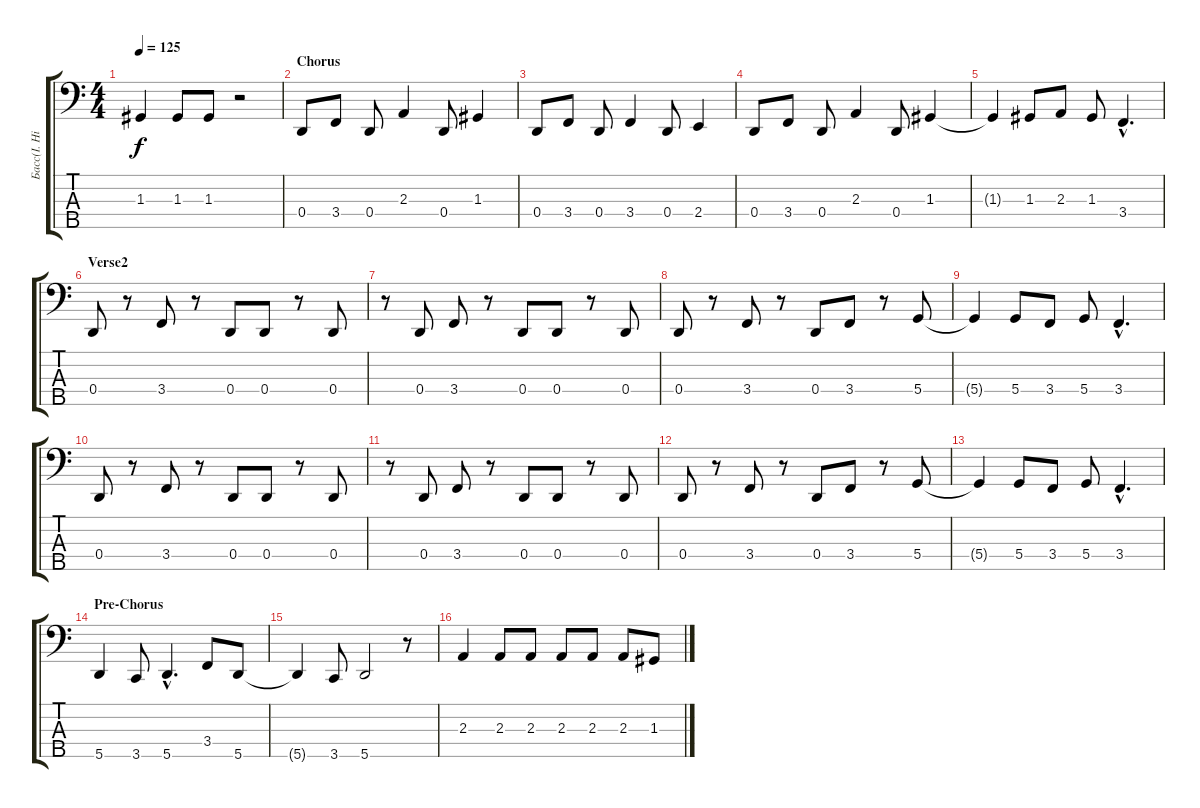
\track ("Басс(I. Hill)" "Басс(I. Hi") {instrument electricbasspick}
\staff {score tabs}
\tuning (F2 C2 G1 D1 A0) {hide}
\ts (4 4)
\tempo 125
\clef f4
\ks c
1.3{t}.4{dy f} 1.3.8 1.3.8 r.2 |
\section ("" "Chorus")
0.4.8 3.4.8 0.4.8 2.3.4 0.4.8 1.3.4 |
0.4.8 3.4.8 0.4.8 3.4.4 0.4.8 2.4.4 |
0.4.8 3.4.8 0.4.8 2.3.4 0.4.8 1.3.4 |
1.3{t}.4 1.3.8 2.3.8 1.3.8 3.4{hac}.4{d} |
\section ("" "Verse2")
0.4.8 r.8 3.4.8 r.8 0.4.8 0.4.8 r.8 0.4.8 |
r.8 0.4.8 3.4.8 r.8 0.4.8 0.4.8 r.8 0.4.8 |
0.4.8 r.8 3.4.8 r.8 0.4.8 3.4.8 r.8 5.4.8 |
5.4{t}.4 5.4.8 3.4.8 5.4.8 3.4{hac}.4{d} |
0.4.8 r.8 3.4.8 r.8 0.4.8 0.4.8 r.8 0.4.8 |
r.8 0.4.8 3.4.8 r.8 0.4.8 0.4.8 r.8 0.4.8 |
0.4.8 r.8 3.4.8 r.8 0.4.8 3.4.8 r.8 5.4.8 |
5.4{t}.4 5.4.8 3.4.8 5.4.8 3.4{hac}.4{d} |
\section ("" "Pre-Chorus")
5.5.4 3.5.8 5.5{hac}.4{d} 3.4.8 5.5.8 |
5.5{t}.4 3.5.8 5.5.2 r.8 |
2.3.4 2.3.8 2.3.8 2.3.8 2.3.8 2.3.8 1.3.8
